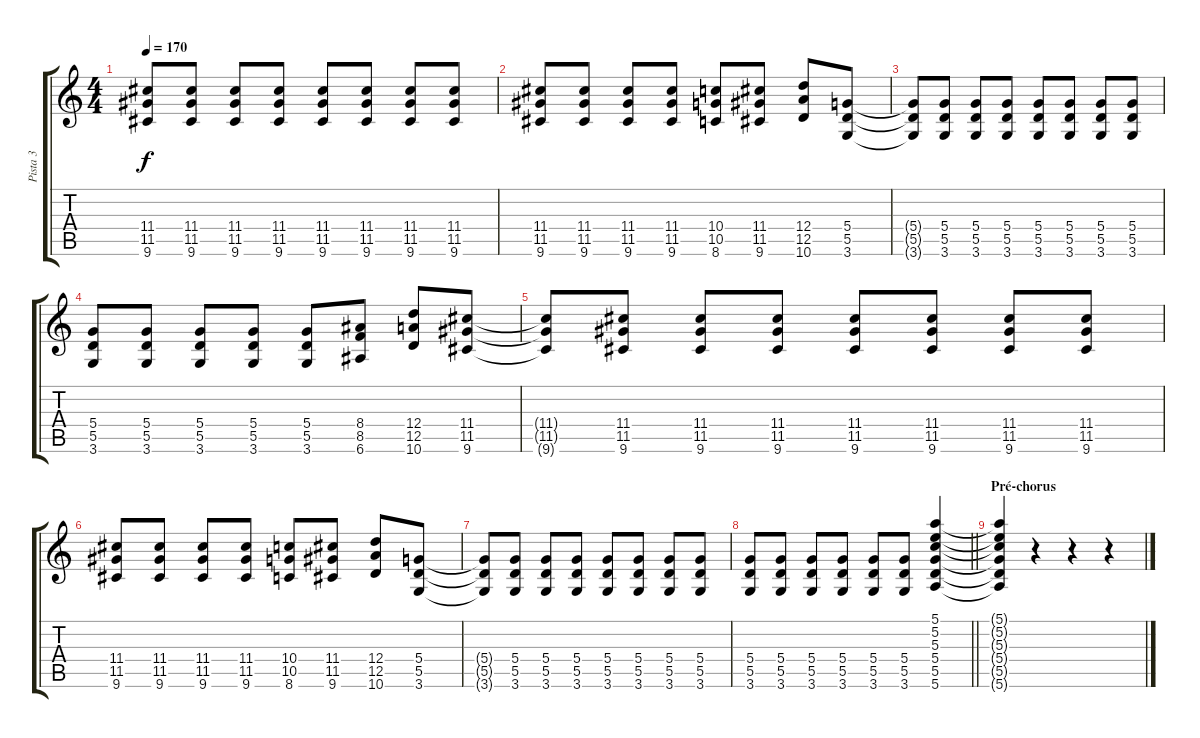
\track ("Pista 3" "Pista 3") {instrument overdrivenguitar}
\staff {score tabs}
\tuning (E4 B3 G3 D3 A2 E2) {hide}
\ts (4 4)
\tempo 170
\clef g2
\ks c
(11.4{t} 11.5{t} 9.6{t}).8{dy f} (11.4 11.5 9.6).8 (11.4 11.5 9.6).8 (11.4 11.5 9.6).8 (11.4 11.5 9.6).8 (11.4 11.5 9.6).8 (11.4 11.5 9.6).8 (11.4 11.5 9.6).8 |
(11.4 11.5 9.6).8 (11.4 11.5 9.6).8 (11.4 11.5 9.6).8 (11.4 11.5 9.6).8 (10.4 10.5 8.6).8 (11.4 11.5 9.6).8 (12.4 12.5 10.6).8 (5.4 5.5 3.6).8 |
(5.4{t} 5.5{t} 3.6{t}).8 (5.4 5.5 3.6).8 (5.4 5.5 3.6).8 (5.4 5.5 3.6).8 (5.4 5.5 3.6).8 (5.4 5.5 3.6).8 (5.4 5.5 3.6).8 (5.4 5.5 3.6).8 |
(5.4 5.5 3.6).8 (5.4 5.5 3.6).8 (5.4 5.5 3.6).8 (5.4 5.5 3.6).8 (5.4 5.5 3.6).8 (8.4 8.5 6.6).8 (12.4 12.5 10.6).8 (11.4 11.5 9.6).8 |
(11.4{t} 11.5{t} 9.6{t}).8 (11.4 11.5 9.6).8 (11.4 11.5 9.6).8 (11.4 11.5 9.6).8 (11.4 11.5 9.6).8 (11.4 11.5 9.6).8 (11.4 11.5 9.6).8 (11.4 11.5 9.6).8 |
(11.4 11.5 9.6).8 (11.4 11.5 9.6).8 (11.4 11.5 9.6).8 (11.4 11.5 9.6).8 (10.4 10.5 8.6).8 (11.4 11.5 9.6).8 (12.4 12.5 10.6).8 (5.4 5.5 3.6).8 |
(5.4{t} 5.5{t} 3.6{t}).8 (5.4 5.5 3.6).8 (5.4 5.5 3.6).8 (5.4 5.5 3.6).8 (5.4 5.5 3.6).8 (5.4 5.5 3.6).8 (5.4 5.5 3.6).8 (5.4 5.5 3.6).8 |
\barLineRight lightlight
(5.4 5.5 3.6).8 (5.4 5.5 3.6).8 (5.4 5.5 3.6).8 (5.4 5.5 3.6).8 (5.4 5.5 3.6).8 (5.4 5.5 3.6).8 (5.1 5.2 5.3 5.4 5.5 5.6).4{instrument reversecymbal} |
\section ("" "Pré-chorus")
(5.1{t} 5.2{t} 5.3{t} 5.4{t} 5.5{t} 5.6{t}).4 r.4 r.4 r.4
